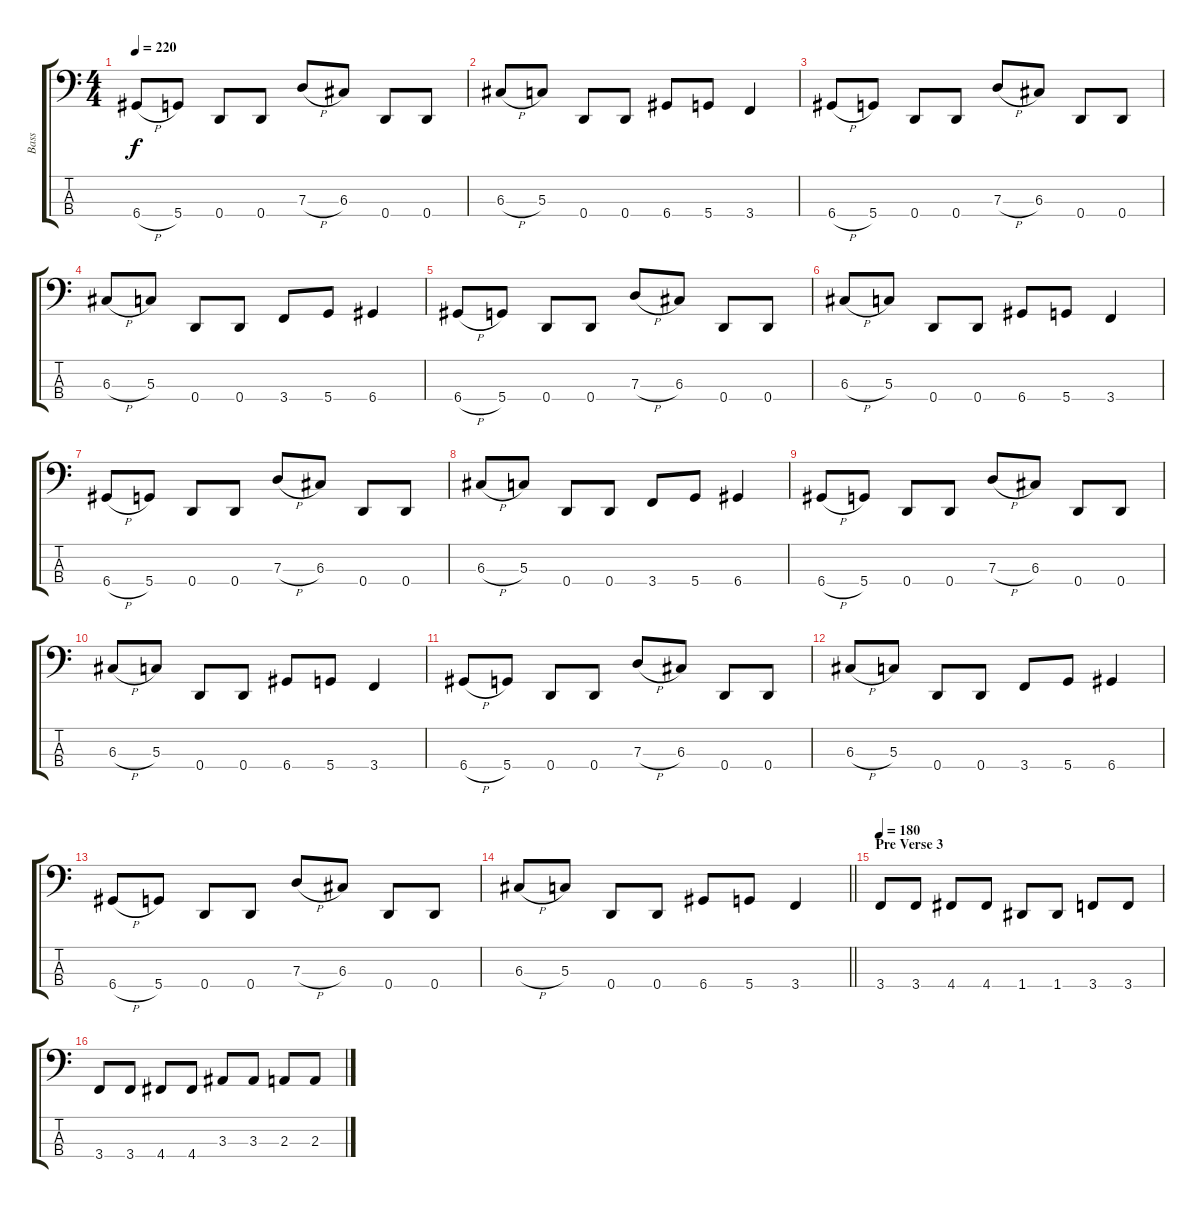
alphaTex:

\track ("Bass" "Bass") {instrument electricbassfinger}
\staff {score tabs}
\tuning (F2 C2 G1 D1) {hide}
\ts (4 4)
\tempo 220
\clef f4
\ks c
6.4{h}.8{dy f} 5.4.8 0.4.8 0.4.8 7.3{h}.8 6.3.8 0.4.8 0.4.8 |
6.3{h}.8 5.3.8 0.4.8 0.4.8 6.4.8 5.4.8 3.4.4 |
6.4{h}.8 5.4.8 0.4.8 0.4.8 7.3{h}.8 6.3.8 0.4.8 0.4.8 |
6.3{h}.8 5.3.8 0.4.8 0.4.8 3.4.8 5.4.8 6.4.4 |
6.4{h}.8 5.4.8 0.4.8 0.4.8 7.3{h}.8 6.3.8 0.4.8 0.4.8 |
6.3{h}.8 5.3.8 0.4.8 0.4.8 6.4.8 5.4.8 3.4.4 |
6.4{h}.8 5.4.8 0.4.8 0.4.8 7.3{h}.8 6.3.8 0.4.8 0.4.8 |
6.3{h}.8 5.3.8 0.4.8 0.4.8 3.4.8 5.4.8 6.4.4 |
6.4{h}.8 5.4.8 0.4.8 0.4.8 7.3{h}.8 6.3.8 0.4.8 0.4.8 |
6.3{h}.8 5.3.8 0.4.8 0.4.8 6.4.8 5.4.8 3.4.4 |
6.4{h}.8 5.4.8 0.4.8 0.4.8 7.3{h}.8 6.3.8 0.4.8 0.4.8 |
6.3{h}.8 5.3.8 0.4.8 0.4.8 3.4.8 5.4.8 6.4.4 |
6.4{h}.8 5.4.8 0.4.8 0.4.8 7.3{h}.8 6.3.8 0.4.8 0.4.8 |
\barLineRight lightlight
6.3{h}.8 5.3.8 0.4.8 0.4.8 6.4.8 5.4.8 3.4.4 |
\section ("" "Pre Verse 3 ")
\tempo 180
3.4.8 3.4.8 4.4.8 4.4.8 1.4.8 1.4.8 3.4.8 3.4.8 |
3.4.8 3.4.8 4.4.8 4.4.8 3.3.8 3.3.8 2.3.8 2.3.8
